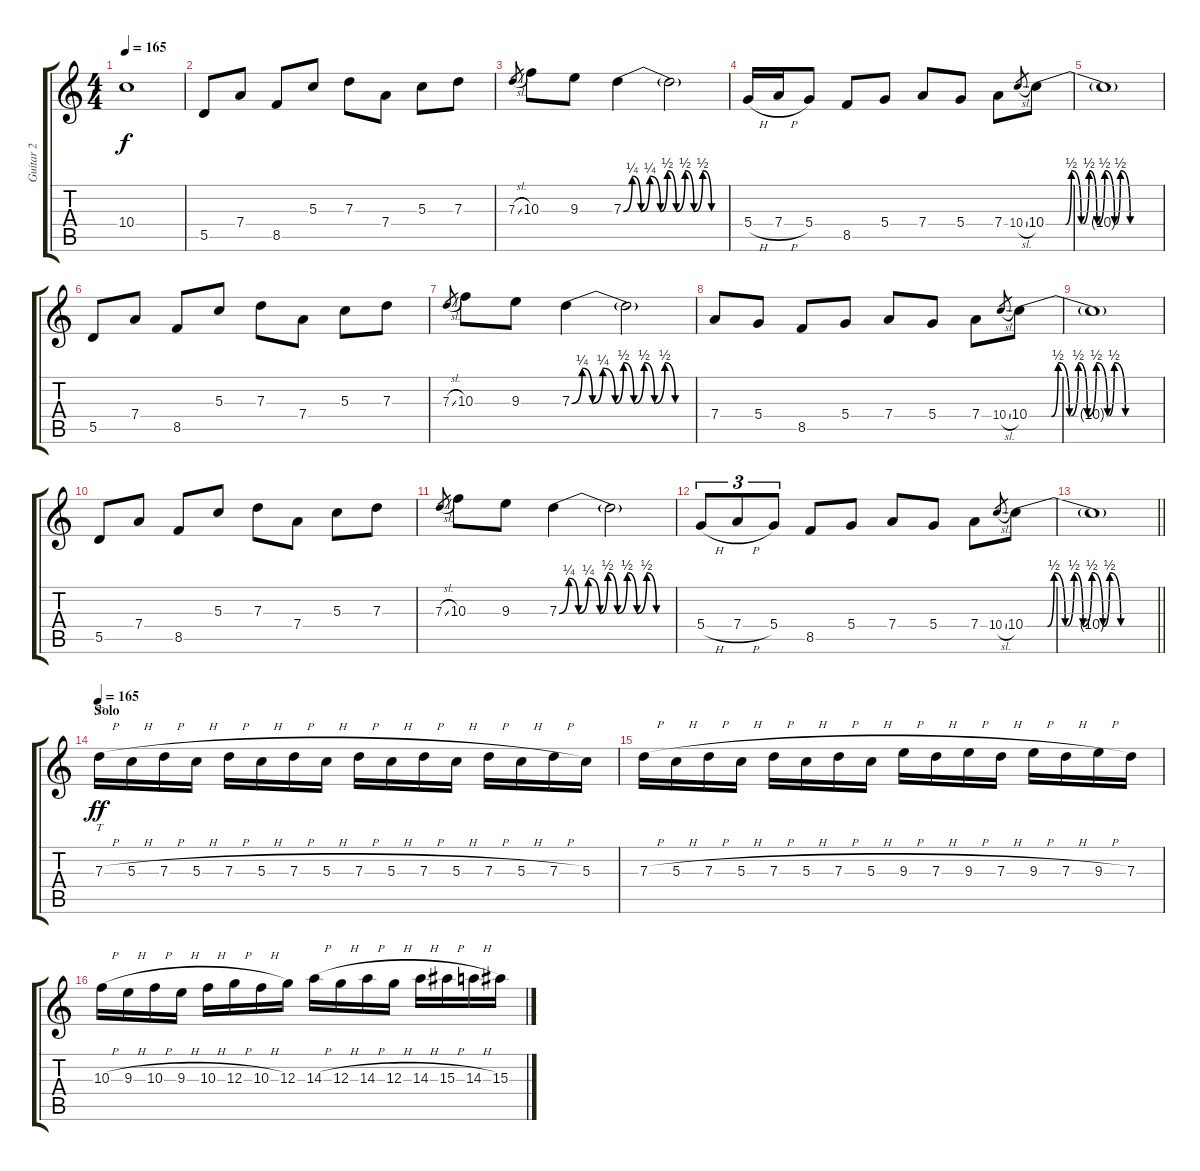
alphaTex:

\track ("Guitar 2" "Guitar 2") {instrument distortionguitar}
\staff {score tabs}
\tuning (E4 B3 G3 D3 A2 D2) {hide}
\ts (4 4)
\tempo 165
\clef g2
\ks c
10.4{t}.1{dy f} |
5.5.8 7.4.8 8.5.8 5.3.8 7.3.8 7.4.8 5.3.8 7.3.8 |
7.3{sl}.8{gr} 10.3.8 9.3.8 7.3{be (custom 0 0 5 1 10 0 15 1 21 0 25 2 30 0 35 2 40 0 45 2 50 0 60 0)}.4 7.3{t}.2 |
5.4{h}.16 7.4{h}.16 5.4.8 8.5.8 5.4.8 7.4.8 5.4.8 7.4.8 10.4{sl}.8{gr} 10.4{be (custom 0 0 10 0 13 2 18 0 22 2 26 0 30 2 35 0 38 2 43 0 51 0 60 0)}.8 |
10.4{t}.1 |
5.5.8{volume 12 balance 3} 7.4.8 8.5.8 5.3.8 7.3.8 7.4.8 5.3.8 7.3.8 |
7.3{sl}.8{gr} 10.3.8 9.3.8 7.3{be (custom 0 0 5 1 10 0 15 1 21 0 25 2 30 0 35 2 40 0 45 2 50 0 60 0)}.4 7.3{t}.2 |
7.4.8 5.4.8 8.5.8 5.4.8 7.4.8 5.4.8 7.4.8 10.4{sl}.8{gr} 10.4{be (custom 0 0 10 0 13 2 18 0 22 2 26 0 30 2 35 0 38 2 43 0 51 0 60 0)}.8 |
10.4{t}.1 |
5.5.8{balance 3} 7.4.8 8.5.8 5.3.8 7.3.8 7.4.8 5.3.8 7.3.8 |
7.3{sl}.8{gr} 10.3.8 9.3.8 7.3{be (custom 0 0 5 1 10 0 15 1 21 0 25 2 30 0 35 2 40 0 45 2 50 0 60 0)}.4 7.3{t}.2 |
5.4{h}.8{tu (3 2)} 7.4{h}.8{tu (3 2)} 5.4.8{tu (3 2)} 8.5.8 5.4.8 7.4.8 5.4.8 7.4.8 10.4{sl}.8{gr} 10.4{be (custom 0 0 10 0 13 2 18 0 22 2 26 0 30 2 35 0 38 2 43 0 51 0 60 0)}.8 |
\barLineRight lightlight
10.4{t}.1 |
\section ("" "Solo")
\tempo 165
7.3{h}.16{tt dy ff volume 13 balance 8} 5.3{h}.16 7.3{h}.16 5.3{h}.16 7.3{h}.16 5.3{h}.16 7.3{h}.16 5.3{h}.16 7.3{h}.16 5.3{h}.16 7.3{h}.16 5.3{h}.16 7.3{h}.16 5.3{h}.16 7.3{h}.16 5.3.16 |
7.3{h}.16 5.3{h}.16 7.3{h}.16 5.3{h}.16 7.3{h}.16 5.3{h}.16 7.3{h}.16 5.3{h}.16 9.3{h}.16 7.3{h}.16 9.3{h}.16 7.3{h}.16 9.3{h}.16 7.3{h}.16 9.3{h}.16 7.3.16 |
10.3{h}.16 9.3{h}.16 10.3{h}.16 9.3{h}.16 10.3{h}.16 12.3{h}.16 10.3{h}.16 12.3.16 14.3{h}.16 12.3{h}.16 14.3{h}.16 12.3{h}.16 14.3{h}.16 15.3{h}.16 14.3{h}.16 15.3.16
